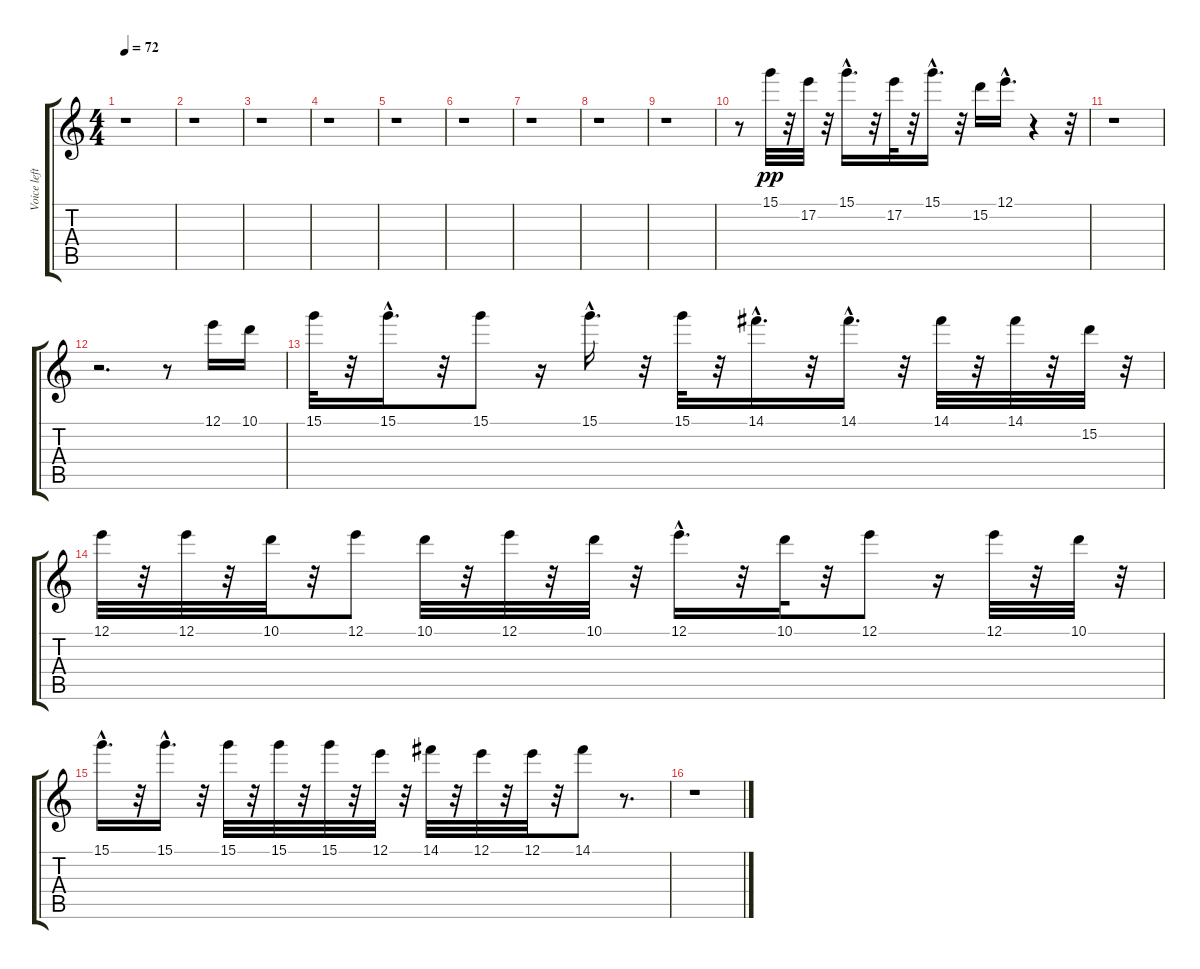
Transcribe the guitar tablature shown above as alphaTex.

\track ("Voice left" "Voice left") {instrument distortionguitar}
\staff {score tabs}
\tuning (E4 B3 G3 D3 A2 E2) {hide}
\ts (4 4)
\tempo 72
\clef g2
\ks c
r.1{dy pp} |
r.1 |
r.1 |
r.1 |
r.1 |
r.1 |
r.1 |
r.1 |
r.1 |
r.8 15.1.32 r.32 17.2.32 r.32 15.1{hac}.16{d} r.32 17.2.32 r.32 15.1{hac}.16{d} r.32 15.2.16 12.1{hac}.16{d} r.4 r.32 |
r.1 |
r.2{d} r.8 12.1.16 10.1.16 |
15.1.32 r.32 15.1{hac}.16{d} r.32 15.1.8 r.16 15.1{hac}.16{d} r.32 15.1.32 r.32 14.1{hac}.16{d} r.32 14.1{hac}.16{d} r.32 14.1.32 r.32 14.1.32 r.32 15.2.32 r.32 |
12.1.32 r.32 12.1.32 r.32 10.1.32 r.32 12.1.8 10.1.32 r.32 12.1.32 r.32 10.1.32 r.32 12.1{hac}.16{d} r.32 10.1.32 r.32 12.1.8 r.16 12.1.32 r.32 10.1.32 r.32 |
15.1{hac}.16{d} r.32 15.1{hac}.16{d} r.32 15.1.32 r.32 15.1.32 r.32 15.1.32 r.32 12.1.32 r.32 14.1.32 r.32 12.1.32 r.32 12.1.32 r.32 14.1.8 r.8{d} |
r.1
